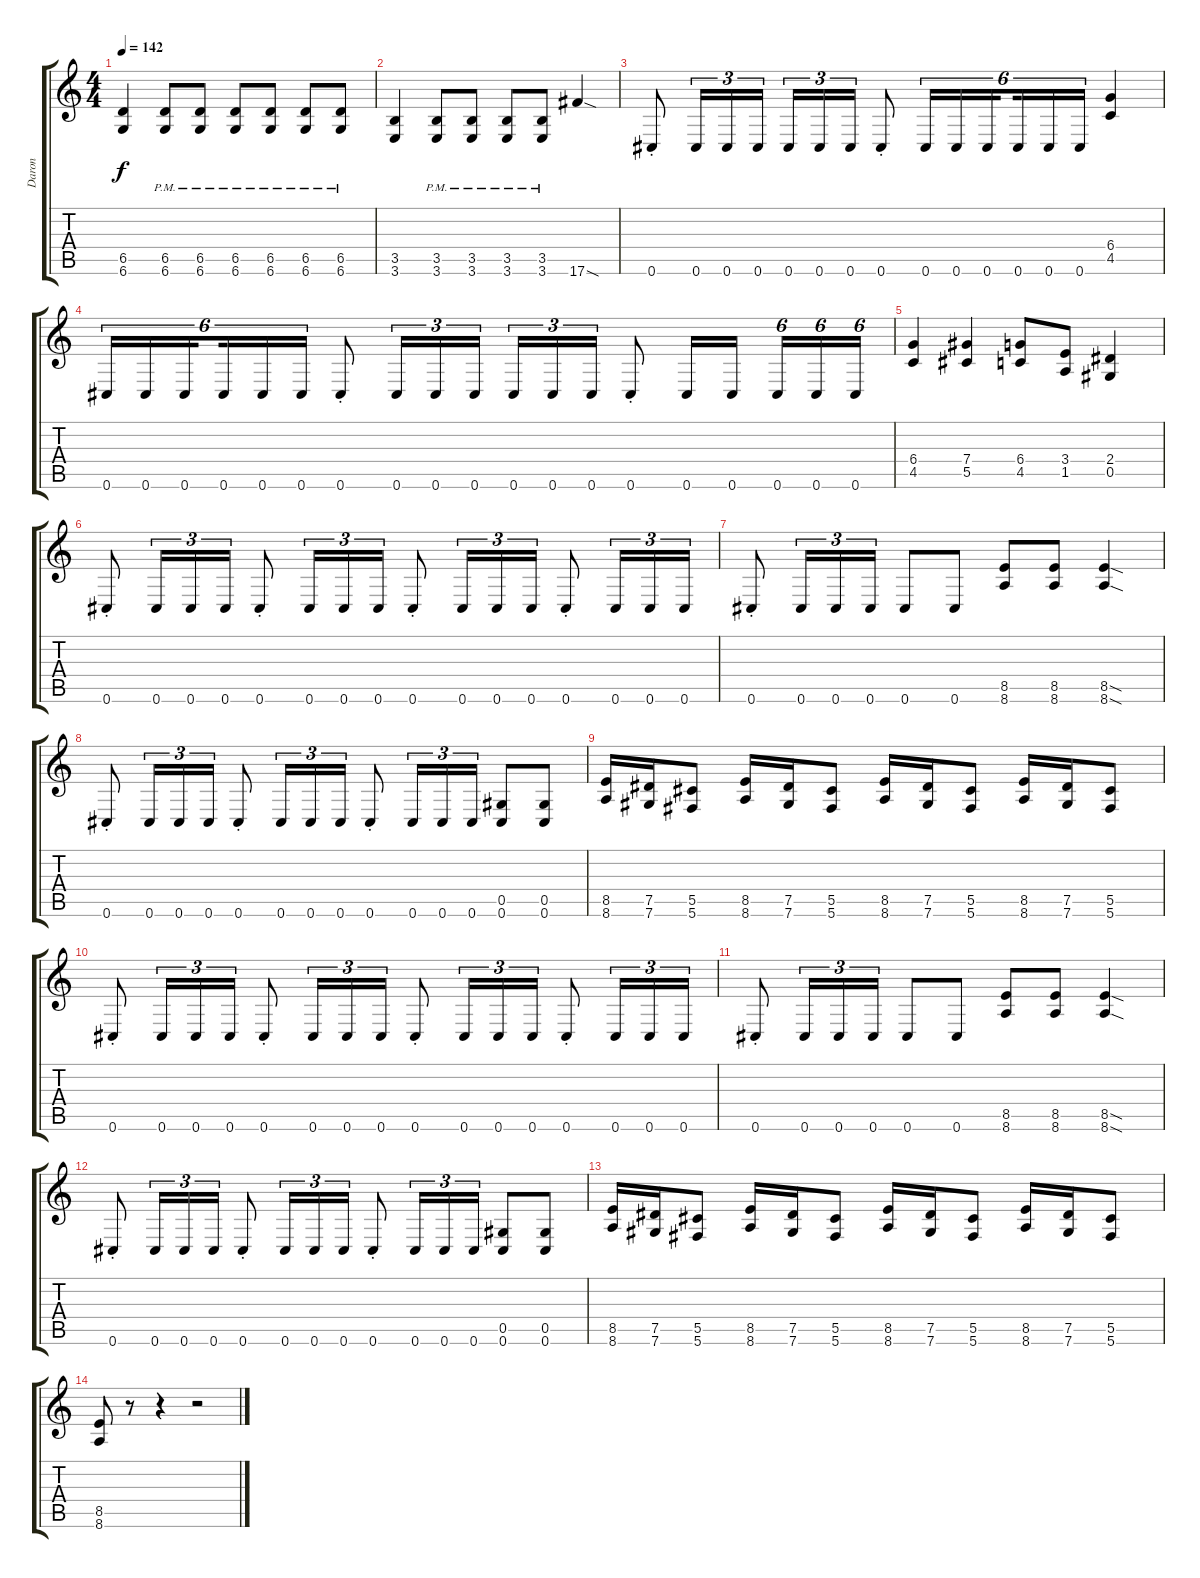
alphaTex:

\track ("Daron " "Daron ") {instrument overdrivenguitar}
\staff {score tabs}
\tuning (Eb4 Bb3 Gb3 Db3 Ab2 Db2) {hide}
\ts (4 4)
\tempo 142
\clef g2
\ks c
(6.5 6.6).4{dy f} (6.5{pm} 6.6{pm}).8 (6.5{pm} 6.6{pm}).8 (6.5{pm} 6.6{pm}).8 (6.5{pm} 6.6{pm}).8 (6.5{pm} 6.6{pm}).8 (6.5{pm} 6.6{pm}).8 |
(3.5 3.6).4 (3.5{pm} 3.6{pm}).8 (3.5{pm} 3.6{pm}).8 (3.5{pm} 3.6{pm}).8 (3.5{pm} 3.6{pm}).8 17.6{sod}.4 |
0.6{st}.8 0.6.16{tu (3 2)} 0.6.16{tu (3 2)} 0.6.16{tu (3 2)} 0.6.16{tu (3 2)} 0.6.16{tu (3 2)} 0.6.16{tu (3 2)} 0.6{st}.8 0.6.16{tu (6 4)} 0.6.16{tu (6 4)} 0.6.16{tu (6 4) beam splitsecondary} 0.6.16{tu (6 4)} 0.6.16{tu (6 4)} 0.6.16{tu (6 4)} (6.4 4.5).4 |
0.6.16{tu (6 4)} 0.6.16{tu (6 4)} 0.6.16{tu (6 4) beam splitsecondary} 0.6.16{tu (6 4)} 0.6.16{tu (6 4)} 0.6.16{tu (6 4)} 0.6{st}.8 0.6.16{tu (3 2)} 0.6.16{tu (3 2)} 0.6.16{tu (3 2)} 0.6.16{tu (3 2)} 0.6.16{tu (3 2)} 0.6.16{tu (3 2)} 0.6{st}.8 0.6.16 0.6.16{beam splitsecondary} 0.6.16{tu (6 4)} 0.6.16{tu (6 4)} 0.6.16{tu (6 4)} |
(6.4 4.5).4 (7.4 5.5).4 (6.4 4.5).8 (3.4 1.5).8 (2.4 0.5).4 |
0.6{st}.8 0.6.16{tu (3 2)} 0.6.16{tu (3 2)} 0.6.16{tu (3 2)} 0.6{st}.8 0.6.16{tu (3 2)} 0.6.16{tu (3 2)} 0.6.16{tu (3 2)} 0.6{st}.8 0.6.16{tu (3 2)} 0.6.16{tu (3 2)} 0.6.16{tu (3 2)} 0.6{st}.8 0.6.16{tu (3 2)} 0.6.16{tu (3 2)} 0.6.16{tu (3 2)} |
0.6{st}.8 0.6.16{tu (3 2)} 0.6.16{tu (3 2)} 0.6.16{tu (3 2)} 0.6.8 0.6.8 (8.5 8.6).8 (8.5 8.6).8 (8.5{sod} 8.6{sod}).4 |
0.6{st}.8 0.6.16{tu (3 2)} 0.6.16{tu (3 2)} 0.6.16{tu (3 2)} 0.6{st}.8 0.6.16{tu (3 2)} 0.6.16{tu (3 2)} 0.6.16{tu (3 2)} 0.6{st}.8 0.6.16{tu (3 2)} 0.6.16{tu (3 2)} 0.6.16{tu (3 2)} (0.5 0.6).8 (0.5 0.6).8 |
(8.5 8.6).16 (7.5 7.6).16 (5.5 5.6).8 (8.5 8.6).16 (7.5 7.6).16 (5.5 5.6).8 (8.5 8.6).16 (7.5 7.6).16 (5.5 5.6).8 (8.5 8.6).16 (7.5 7.6).16 (5.5 5.6).8 |
0.6{st}.8 0.6.16{tu (3 2)} 0.6.16{tu (3 2)} 0.6.16{tu (3 2)} 0.6{st}.8 0.6.16{tu (3 2)} 0.6.16{tu (3 2)} 0.6.16{tu (3 2)} 0.6{st}.8 0.6.16{tu (3 2)} 0.6.16{tu (3 2)} 0.6.16{tu (3 2)} 0.6{st}.8 0.6.16{tu (3 2)} 0.6.16{tu (3 2)} 0.6.16{tu (3 2)} |
0.6{st}.8 0.6.16{tu (3 2)} 0.6.16{tu (3 2)} 0.6.16{tu (3 2)} 0.6.8 0.6.8 (8.5 8.6).8 (8.5 8.6).8 (8.5{sod} 8.6{sod}).4 |
0.6{st}.8 0.6.16{tu (3 2)} 0.6.16{tu (3 2)} 0.6.16{tu (3 2)} 0.6{st}.8 0.6.16{tu (3 2)} 0.6.16{tu (3 2)} 0.6.16{tu (3 2)} 0.6{st}.8 0.6.16{tu (3 2)} 0.6.16{tu (3 2)} 0.6.16{tu (3 2)} (0.5 0.6).8 (0.5 0.6).8 |
(8.5 8.6).16 (7.5 7.6).16 (5.5 5.6).8 (8.5 8.6).16 (7.5 7.6).16 (5.5 5.6).8 (8.5 8.6).16 (7.5 7.6).16 (5.5 5.6).8 (8.5 8.6).16 (7.5 7.6).16 (5.5 5.6).8 |
(8.5 8.6).8 r.8 r.4 r.2
